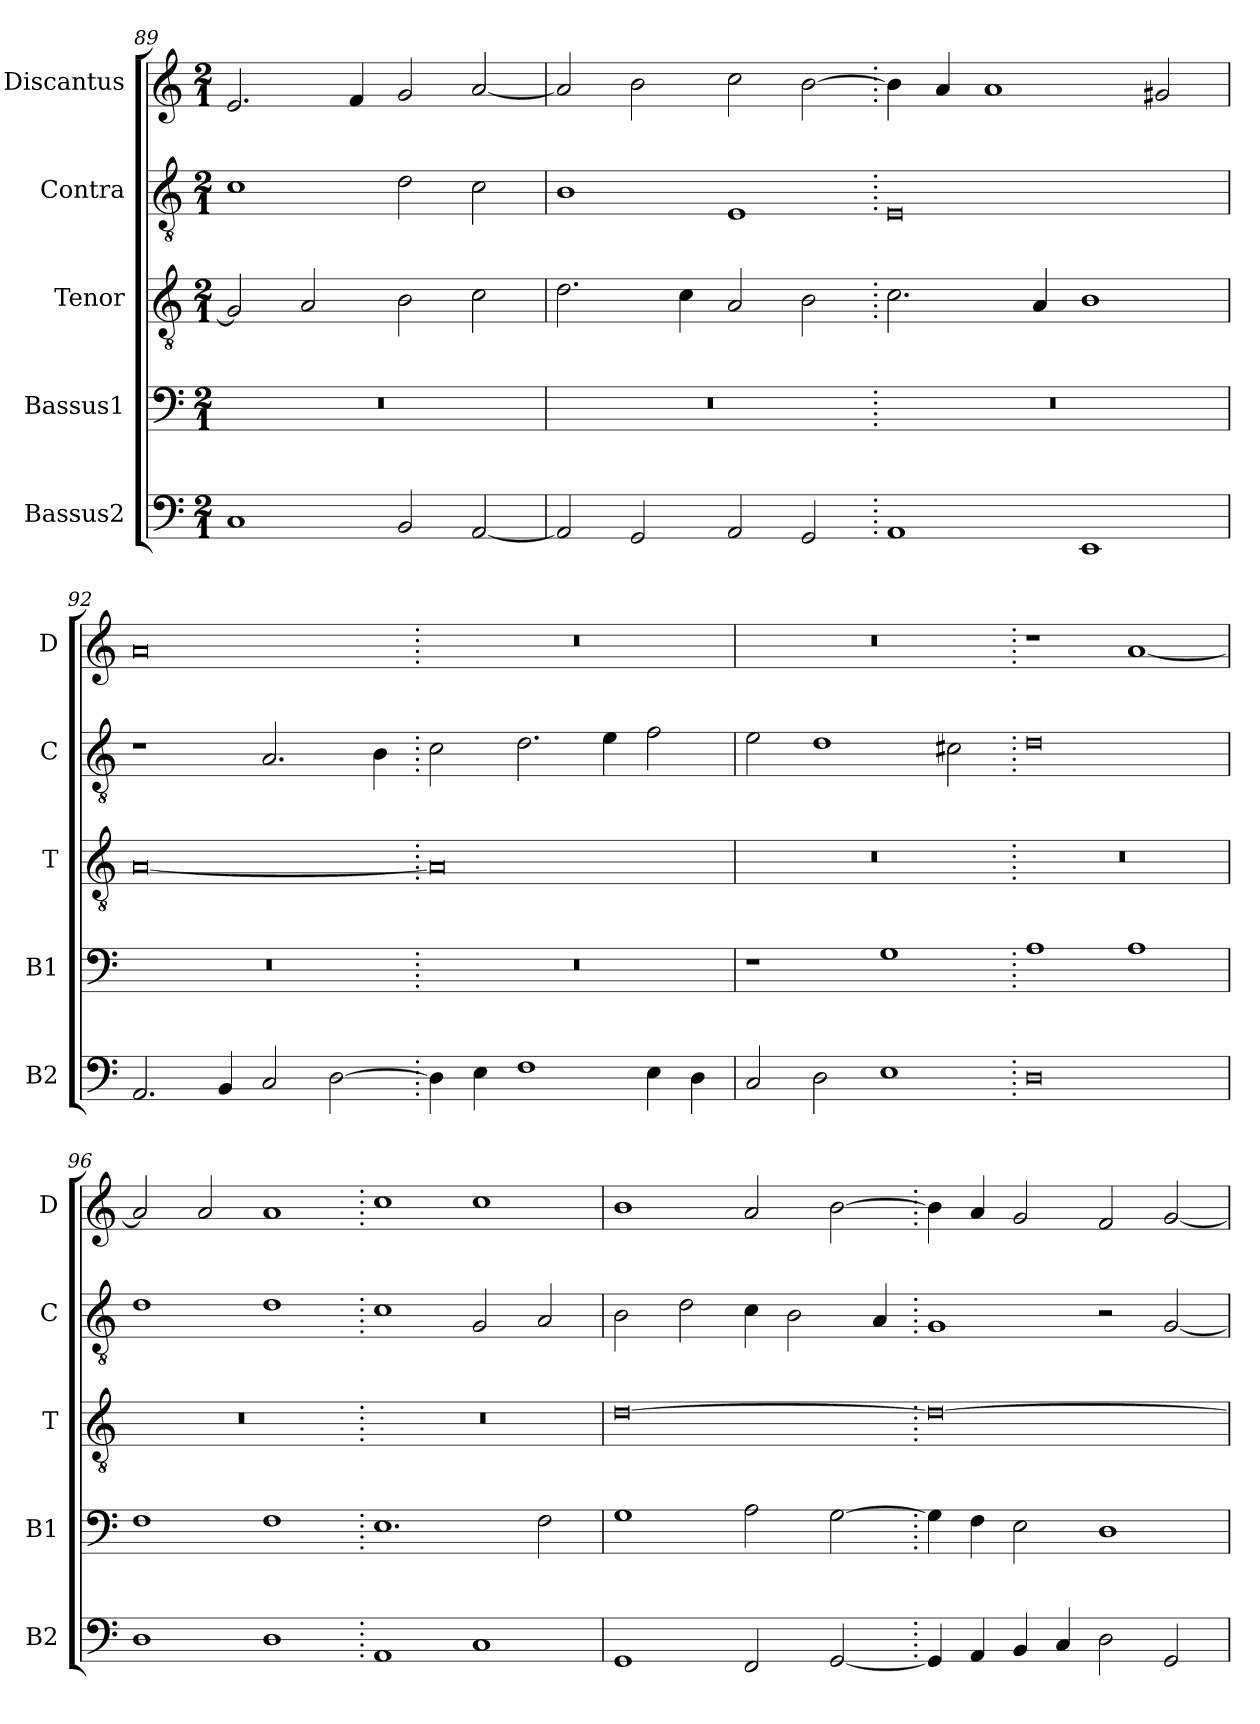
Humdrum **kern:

**kern	**kern	**kern	**kern	**kern
*part5	*part4	*part3	*part2	*part1
*staff5	*staff4	*staff3	*staff2	*staff1
*I"Bassus2	*I"Bassus1	*I"Tenor	*I"Contra	*I"Discantus
*I'B2	*I'B1	*I'T	*I'C	*I'D
*clefF4	*clefF4	*clefGv2	*clefGv2	*clefG2
*k[]	*k[]	*k[]	*k[]	*k[]
*M2/1	*M2/1	*M2/1	*M2/1	*M2/1
=89	=89	=89	=89	=89
1C	0r	2G/]	1c	2.e/
.	.	2A/	.	.
.	.	.	.	4f/
2BB/	.	2B\	2d\	2g/
[2AA/	.	2c\	2c\	[2a/
=90	=90	=90	=90	=90
2AA/]	0r	2.d\	1B	2a/]
2GG/	.	.	.	2b\
.	.	4c\	.	.
2AA/	.	2A/	1E	2cc\
2GG/	.	2B\	.	[2b\
=91.	=91.	=91.	=91.	=91.
1AA	0r	2.c\	0E	4b\]
.	.	.	.	4a/
.	.	.	.	1a
.	.	4A/	.	.
1EE	.	1B	.	.
.	.	.	.	2g#X/
=92	=92	=92	=92	=92
2.AA/	0r	[0A	1r	0a
4BB/	.	.	.	.
2C/	.	.	2.A/	.
[2D\	.	.	.	.
.	.	.	4B\	.
=93.	=93.	=93.	=93.	=93.
4D\]	0r	0A]	2c\	0r
4E\	.	.	.	.
1F	.	.	2.d\	.
.	.	.	4e\	.
4E\	.	.	2f\	.
4D\	.	.	.	.
=94	=94	=94	=94	=94
2C/	1r	0r	2e\	0r
2D\	.	.	1d	.
1E	1G	.	.	.
.	.	.	2c#X\	.
=95.	=95.	=95.	=95.	=95.
0D	1A	0r	0d	1r
.	1A	.	.	[1a
=96	=96	=96	=96	=96
1D	1F	0r	1d	2a/]
.	.	.	.	2a/
1D	1F	.	1d	1a
=97.	=97.	=97.	=97.	=97.
1AA	1.E	0r	1c	1cc
1C	.	.	2G/	1cc
.	2F\	.	2A/	.
=98	=98	=98	=98	=98
1GG	1G	[0d	2B\	1b
.	.	.	2d\	.
2FF/	2A\	.	4c\	2a/
.	.	.	2B\	.
[2GG/	[2G\	.	.	[2b\
.	.	.	4A/	.
=99.	=99.	=99.	=99.	=99.
4GG/]	4G\]	0d_	1G	4b\]
4AA/	4F\	.	.	4a/
4BB/	2E\	.	.	2g/
4C/	.	.	.	.
2D\	1D	.	2r	2f/
2GG/	.	.	[2G/	[2g/
=	=	=	=	=
*-	*-	*-	*-	*-
